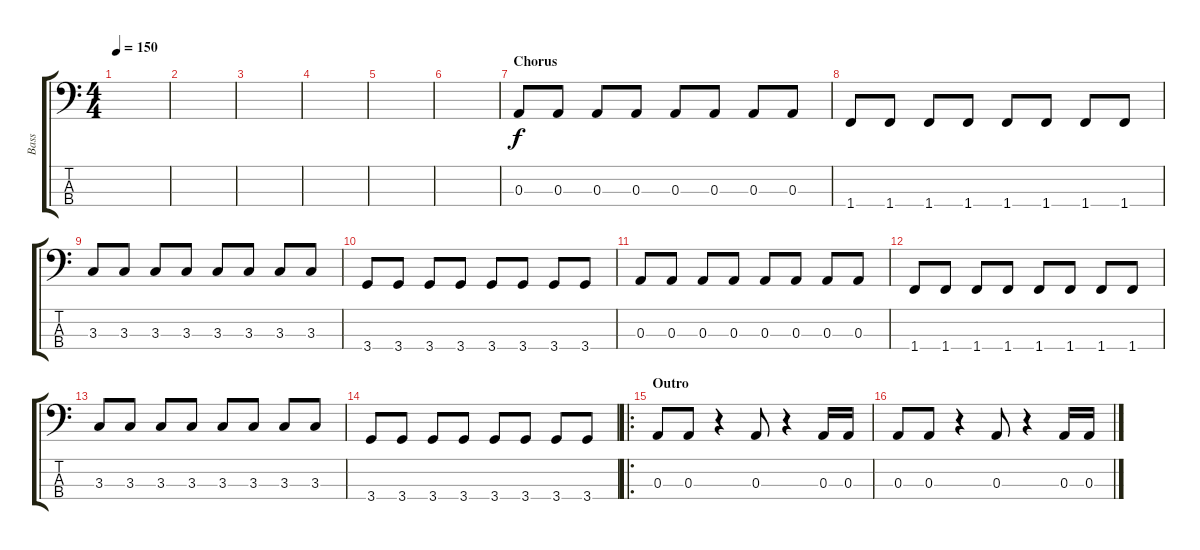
\track ("Bass" "Bass") {instrument electricbassfinger}
\staff {score tabs}
\tuning (G2 D2 A1 E1) {hide}
\ts (4 4)
\tempo 150
\clef f4
\ks c
|
|
|
|
|
|
\section ("" "Chorus")
0.3.8 0.3.8 0.3.8 0.3.8 0.3.8 0.3.8 0.3.8 0.3.8 |
1.4.8 1.4.8 1.4.8 1.4.8 1.4.8 1.4.8 1.4.8 1.4.8 |
3.3.8 3.3.8 3.3.8 3.3.8 3.3.8 3.3.8 3.3.8 3.3.8 |
3.4.8 3.4.8 3.4.8 3.4.8 3.4.8 3.4.8 3.4.8 3.4.8 |
0.3.8 0.3.8 0.3.8 0.3.8 0.3.8 0.3.8 0.3.8 0.3.8 |
1.4.8 1.4.8 1.4.8 1.4.8 1.4.8 1.4.8 1.4.8 1.4.8 |
3.3.8 3.3.8 3.3.8 3.3.8 3.3.8 3.3.8 3.3.8 3.3.8 |
3.4.8 3.4.8 3.4.8 3.4.8 3.4.8 3.4.8 3.4.8 3.4.8 |
\ro
\section ("" "Outro")
0.3.8 0.3.8 r.4 0.3.8 r.4 0.3.16 0.3.16 |
0.3.8 0.3.8 r.4 0.3.8 r.4 0.3.16 0.3.16
